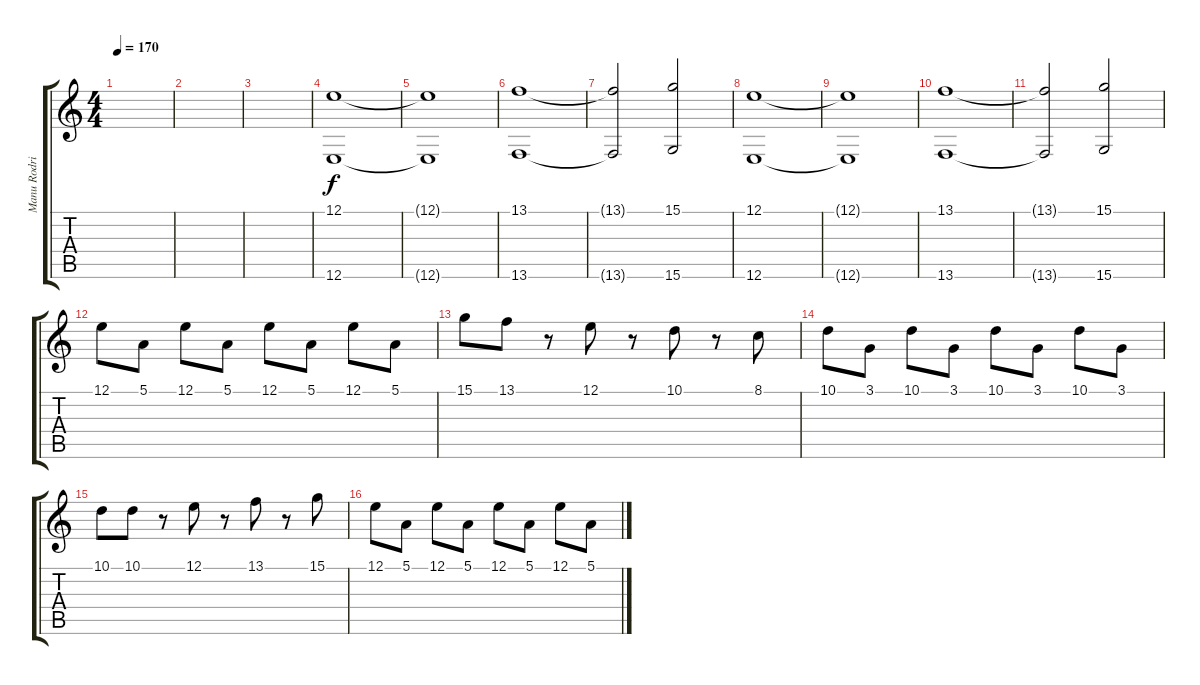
\track ("Manu Rodriguez" "Manu Rodri") {instrument stringensemble1}
\staff {score tabs}
\tuning (E4 B3 G3 D3 A2 E2) {hide}
\ts (4 4)
\tempo 170
\clef g2
\ks c
|
|
|
(12.1 12.6).1 |
(12.1{t} 12.6{t}).1 |
(13.1 13.6).1 |
(13.1{t} 13.6{t}).2 (15.1 15.6).2 |
(12.1 12.6).1 |
(12.1{t} 12.6{t}).1 |
(13.1 13.6).1 |
(13.1{t} 13.6{t}).2 (15.1 15.6).2 |
12.1.8 5.1.8 12.1.8 5.1.8 12.1.8 5.1.8 12.1.8 5.1.8 |
15.1.8 13.1.8 r.8 12.1.8 r.8 10.1.8 r.8 8.1.8 |
10.1.8 3.1.8 10.1.8 3.1.8 10.1.8 3.1.8 10.1.8 3.1.8 |
10.1.8 10.1.8 r.8 12.1.8 r.8 13.1.8 r.8 15.1.8 |
12.1.8 5.1.8 12.1.8 5.1.8 12.1.8 5.1.8 12.1.8 5.1.8
